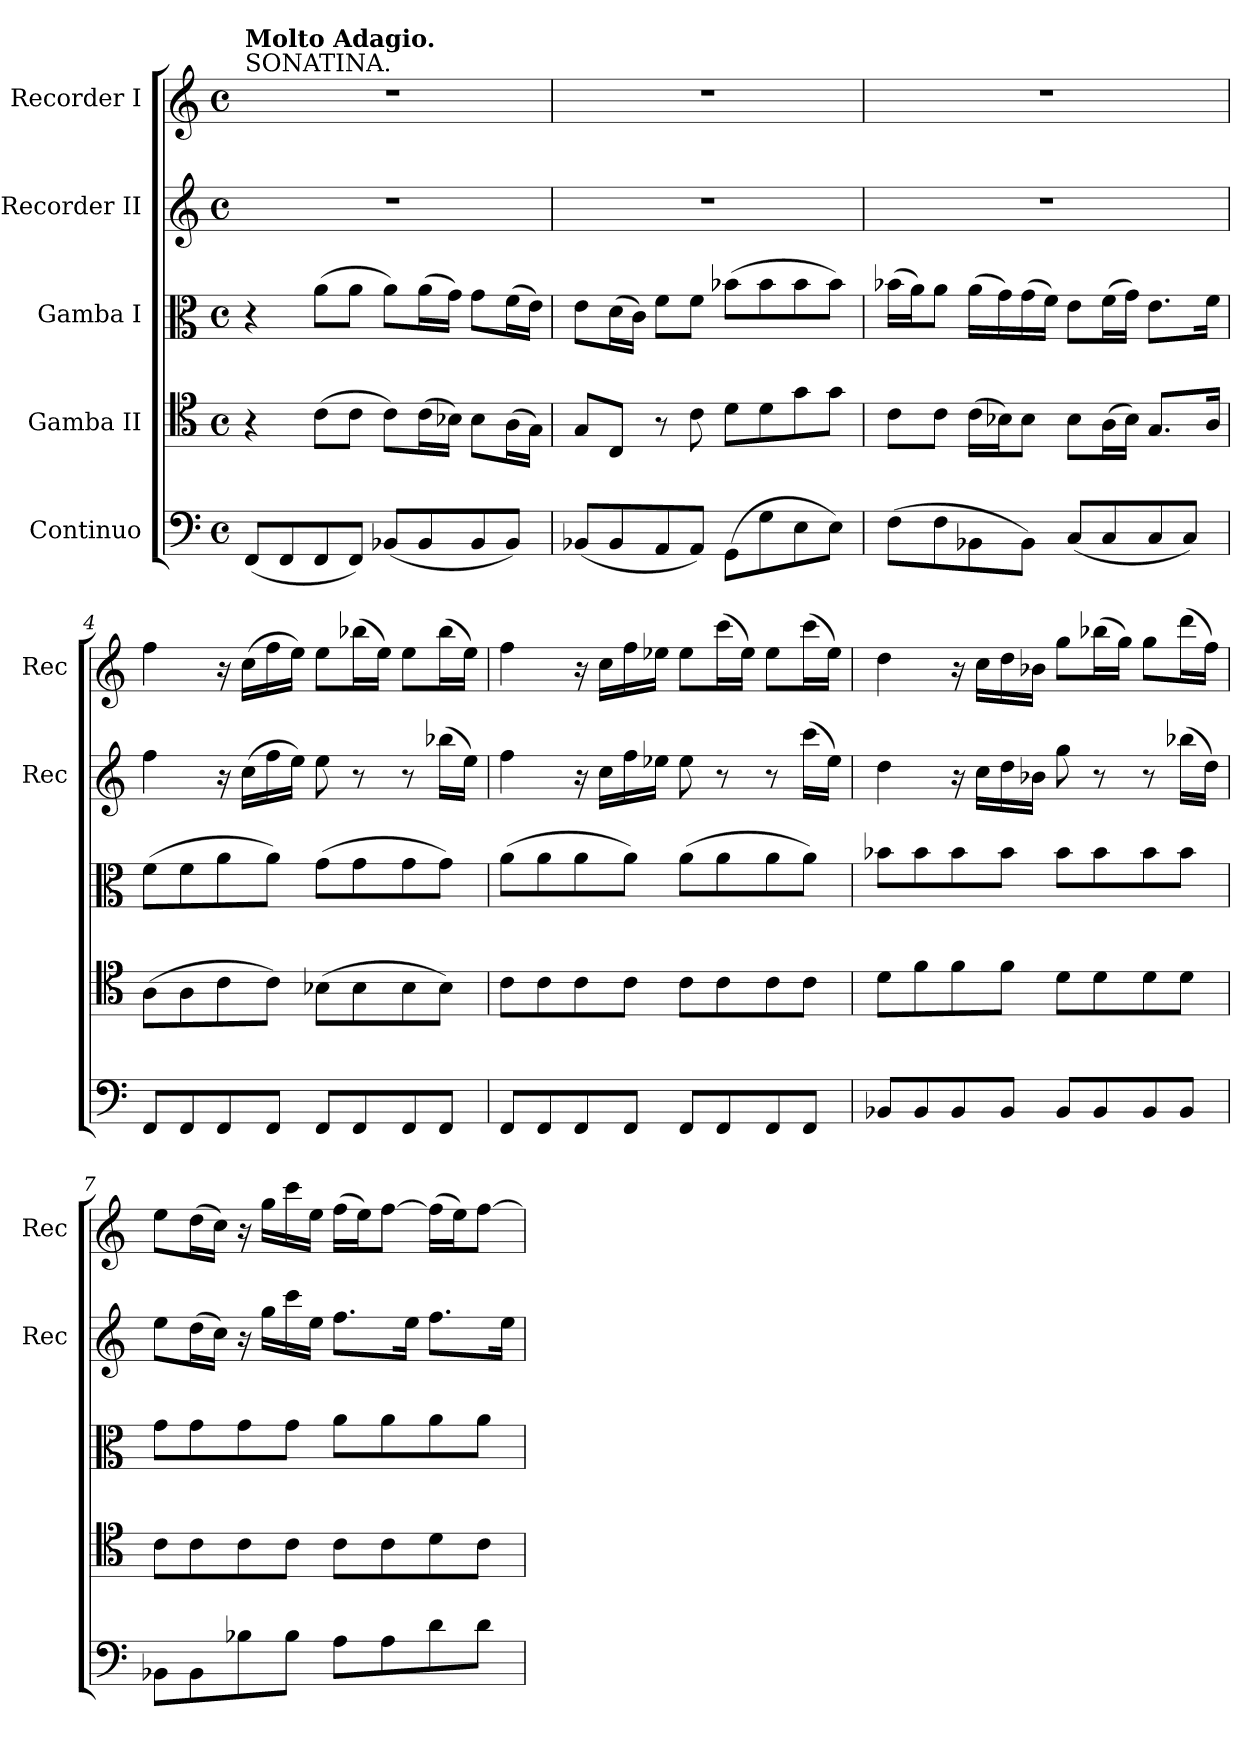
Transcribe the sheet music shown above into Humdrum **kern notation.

**kern	**kern	**kern	**kern	**kern
*part5	*part4	*part3	*part2	*part1
*staff5	*staff4	*staff3	*staff2	*staff1
*I"Continuo	*I"Gamba II	*I"Gamba I	*I"Recorder II	*I"Recorder I
*	*	*	*I'Rec	*I'Rec
*clefF4	*clefC4	*clefC3	*clefG2	*clefG2
*k[]	*k[]	*k[]	*k[]	*k[]
*M4/4	*M4/4	*M4/4	*M4/4	*M4/4
*met(c)	*met(c)	*met(c)	*met(c)	*met(c)
*MM60	*MM60	*MM60	*MM60	*MM60
=1	=1	=1	=1	=1
!	!	!	!	!LO:TX:a:t=SONATINA.
!	!	!	!	!LO:TX:a:B:t=Molto Adagio.
(<8FF/L	4r	4r	1r	1r
8FF/	.	.	.	.
8FF/	(>8c\L	(>8a\L	.	.
8FF/J)	8c\J	8a\J	.	.
(<8BB-X/L	8c\L)	8a\L)	.	.
8BB-/	(>16c\L	(>16a\L	.	.
.	16B-X\JJ)	16g\JJ)	.	.
8BB-/	8B-\L	8g\L	.	.
8BB-/J)	(>16A\L	(>16f\L	.	.
.	16G\JJ)	16e\JJ)	.	.
=2	=2	=2	=2	=2
(<8BB-X/L	8G/L	8e\L	1r	1r
8BB-/	8C/J	(>16d\L	.	.
.	.	16c\JJ)	.	.
8AA/	8r	8f\L	.	.
8AA/J)	8c\	8f\J	.	.
(>8GG\L	8d\L	(>8b-X\L	.	.
8G\	8d\	8b-\	.	.
8E\	8g\	8b-\	.	.
8E\J)	8g\J	8b-\J)	.	.
=3	=3	=3	=3	=3
(>8F\L	8c\L	(>16b-X\LL	1r	1r
.	.	16a\J)	.	.
8F\	8c\J	8a\J	.	.
8BB-X\	(>16c\LL	(>16a\LL	.	.
.	16B-X\J)	16g\)	.	.
8BB-\J)	8B-\J	(>16g\	.	.
.	.	16f\JJ)	.	.
(<8C/L	8B-\L	8e\L	.	.
8C/	(>16A\L	(>16f\L	.	.
.	16B-\JJ)	16g\JJ)	.	.
8C/	8.G/L	8.e\L	.	.
8C/J)	.	.	.	.
.	16A/Jk	16f\Jk	.	.
!!LO:LB:g=z
=4	=4	=4	=4	=4
8FF/L	(>8A\L	(>8f\L	4ff\	4ff\
8FF/	8A\	8f\	.	.
8FF/	8c\	8a\	16r	16r
.	.	.	(>16cc\LL	(>16cc\LL
8FF/J	8c\J)	8a\J)	16ff\	16ff\
.	.	.	16ee\JJ)	16ee\JJ)
8FF/L	(>8B-X\L	(>8g\L	8ee\	8ee\L
8FF/	8B-\	8g\	8r	(>16bb-X\L
.	.	.	.	16ee\JJ)
8FF/	8B-\	8g\	8r	8ee\L
8FF/J	8B-\J)	8g\J)	(>16bb-X\LL	(>16bb-\L
.	.	.	16ee\JJ)	16ee\JJ)
=5	=5	=5	=5	=5
8FF/L	8c\L	(>8a\L	4ff\	4ff\
8FF/	8c\	8a\	.	.
8FF/	8c\	8a\	16r	16r
.	.	.	16cc\LL	16cc\LL
8FF/J	8c\J	8a\J)	16ff\	16ff\
.	.	.	16ee-X\JJ	16ee-X\JJ
8FF/L	8c\L	(>8a\L	8ee-\	8ee-\L
8FF/	8c\	8a\	8r	(>16ccc\L
.	.	.	.	16ee-\JJ)
8FF/	8c\	8a\	8r	8ee-\L
8FF/J	8c\J	8a\J)	(>16ccc\LL	(>16ccc\L
.	.	.	16ee-\JJ)	16ee-\JJ)
=6	=6	=6	=6	=6
8BB-X/L	8d\L	8b-X\L	4dd\	4dd\
8BB-/	8f\	8b-\	.	.
8BB-/	8f\	8b-\	16r	16r
.	.	.	16cc\LL	16cc\LL
8BB-/J	8f\J	8b-\J	16dd\	16dd\
.	.	.	16b-X\JJ	16b-X\JJ
8BB-/L	8d\L	8b-\L	8gg\	8gg\L
8BB-/	8d\	8b-\	8r	(>16bb-X\L
.	.	.	.	16gg\JJ)
8BB-/	8d\	8b-\	8r	8gg\L
8BB-/J	8d\J	8b-\J	(>16bb-X\LL	(>16ddd\L
.	.	.	16dd\JJ)	16ff\JJ)
=7	=7	=7	=7	=7
8BB-X\L	8c\L	8g\L	8ee\L	8ee\L
8BB-\	8c\	8g\	(>16dd\L	(>16dd\L
.	.	.	16cc\JJ)	16cc\JJ)
8B-X\	8c\	8g\	16r	16r
.	.	.	16gg\LL	16gg\LL
8B-\J	8c\J	8g\J	16ccc\	16ccc\
.	.	.	16ee\JJ	16ee\JJ
8A\L	8c\L	8a\L	8.ff\L	(>16ff\LL
.	.	.	.	16ee\J)
8A\	8c\	8a\	.	[8ff\J
.	.	.	16ee\Jk	.
8d\	8d\	8a\	8.ff\L	(>16ff\LL]
.	.	.	.	16ee\J)
8d\J	8c\J	8a\J	.	[8ff\J
.	.	.	16ee\Jk	.
=	=	=	=	=
*-	*-	*-	*-	*-
